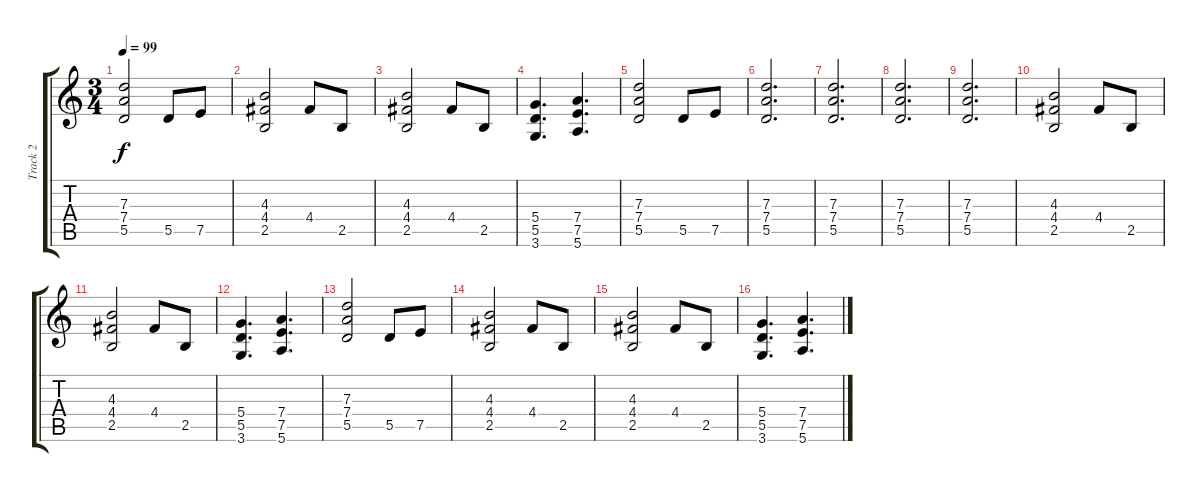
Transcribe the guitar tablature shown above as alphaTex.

\track ("Track 2" "Track 2") {instrument overdrivenguitar}
\staff {score tabs}
\tuning (E4 B3 G3 D3 A2 E2) {hide}
\ts (3 4)
\tempo 99
\clef g2
\ks c
(7.3 7.4 5.5).2{dy f} 5.5.8 7.5.8 |
(4.3 4.4 2.5).2 4.4.8 2.5.8 |
(4.3 4.4 2.5).2 4.4.8 2.5.8 |
(5.4 5.5 3.6).4{d} (7.4 7.5 5.6).4{d} |
(7.3 7.4 5.5).2 5.5.8 7.5.8 |
(7.3 7.4 5.5).2{d} |
(7.3 7.4 5.5).2{d} |
(7.3 7.4 5.5).2{d} |
(7.3 7.4 5.5).2{d} |
(4.3 4.4 2.5).2 4.4.8 2.5.8 |
(4.3 4.4 2.5).2 4.4.8 2.5.8 |
(5.4 5.5 3.6).4{d} (7.4 7.5 5.6).4{d} |
(7.3 7.4 5.5).2 5.5.8 7.5.8 |
(4.3 4.4 2.5).2 4.4.8 2.5.8 |
(4.3 4.4 2.5).2 4.4.8 2.5.8 |
(5.4 5.5 3.6).4{d} (7.4 7.5 5.6).4{d}
